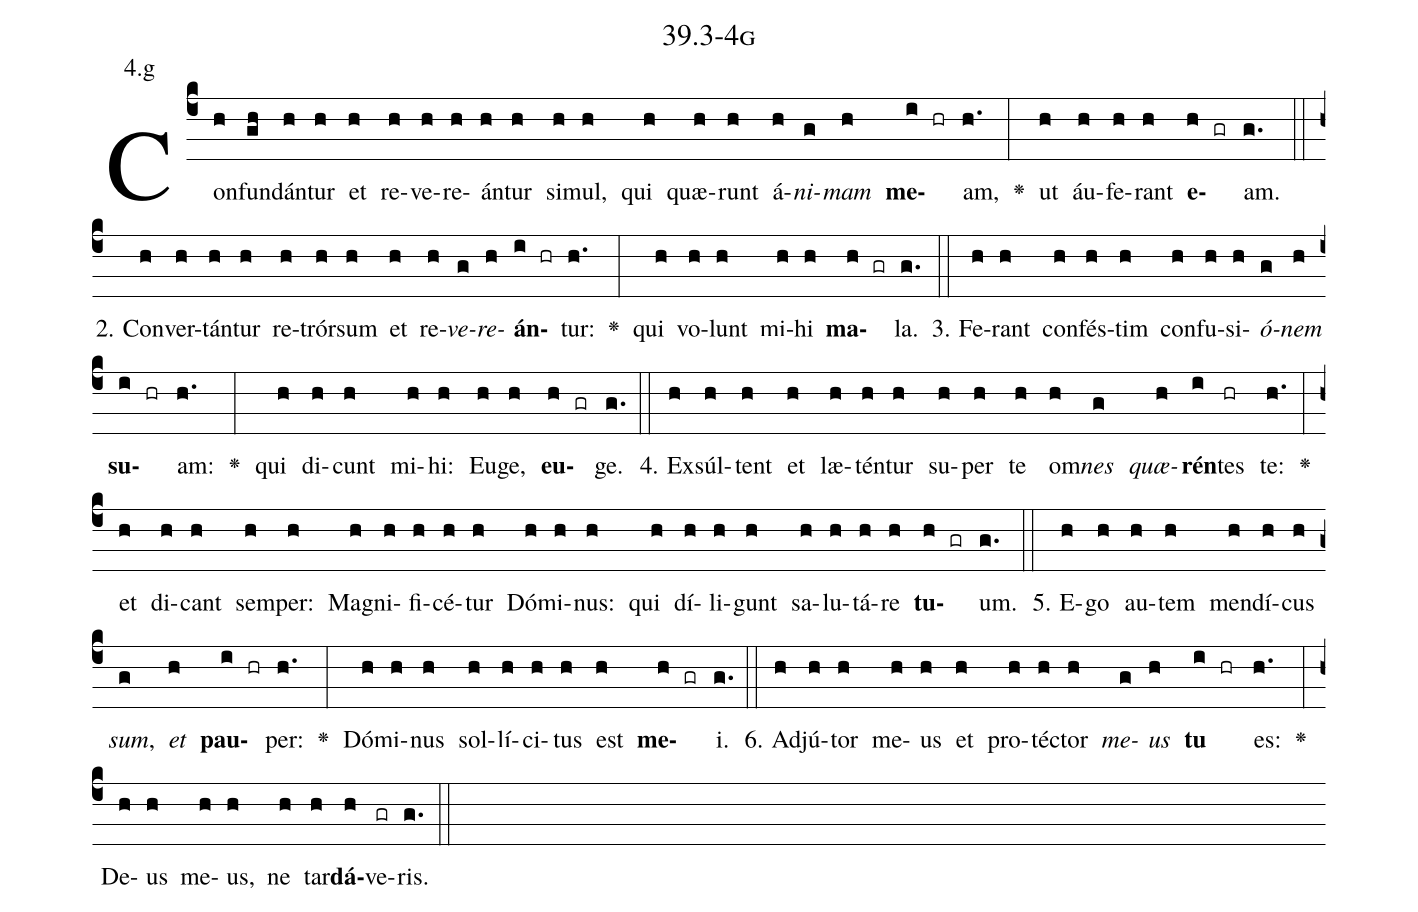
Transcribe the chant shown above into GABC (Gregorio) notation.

name: 39.3-4g;
annotation: 4.g;
%%
(c4)Con(h)fun(gh)dán(h)tur(h) et(h) re(h)ve(h)re(h)án(h)tur(h) si(h)mul,(h) qui(h) quæ(h)runt(h) á(h)<i>ni</i>(g)<i>mam</i>(h) <b>me</b>(i hr)am,(h.) <v>\greheightstar</v>(:) ut(h) áu(h)fe(h)rant(h) <b>e</b>(h gr)am.(g.) (::)
2. Con(h)ver(h)tán(h)tur(h) re(h)trór(h)sum(h) et(h) re(h)<i>ve</i>(g)<i>re</i>(h)<b>án</b>(i hr)tur:(h.) <v>\greheightstar</v>(:) qui(h) vo(h)lunt(h) mi(h)hi(h) <b>ma</b>(h gr)la.(g.) (::)
3. Fe(h)rant(h) con(h)fés(h)tim(h) con(h)fu(h)si(h)<i>ó</i>(g)<i>nem</i>(h) <b>su</b>(i hr)am:(h.) <v>\greheightstar</v>(:) qui(h) di(h)cunt(h) mi(h)hi:(h) Eu(h)ge,(h) <b>eu</b>(h gr)ge.(g.) (::)
4. Ex(h)súl(h)tent(h) et(h) læ(h)tén(h)tur(h) su(h)per(h) te(h) om(h)<i>nes</i>(g) <i>quæ</i>(h)<b>rén</b>(i)tes(hr) te:(h.) <v>\greheightstar</v>(:) et(h) di(h)cant(h) sem(h)per:(h) Ma(h)gni(h)fi(h)cé(h)tur(h) Dó(h)mi(h)nus:(h) qui(h) dí(h)li(h)gunt(h) sa(h)lu(h)tá(h)re(h) <b>tu</b>(h gr)um.(g.) (::)
5. E(h)go(h) au(h)tem(h) men(h)dí(h)cus(h) <i>sum</i>,(g) <i>et</i>(h) <b>pau</b>(i hr)per:(h.) <v>\greheightstar</v>(:) Dó(h)mi(h)nus(h) sol(h)lí(h)ci(h)tus(h) est(h) <b>me</b>(h gr)i.(g.) (::)
6. Ad(h)jú(h)tor(h) me(h)us(h) et(h) pro(h)téc(h)tor(h) <i>me</i>(g)<i>us</i>(h) <b>tu</b>(i hr) es:(h.) <v>\greheightstar</v>(:) De(h)us(h) me(h)us,(h) ne(h) tar(h)<b>dá</b>(h)ve(gr)ris.(g.) (::)
